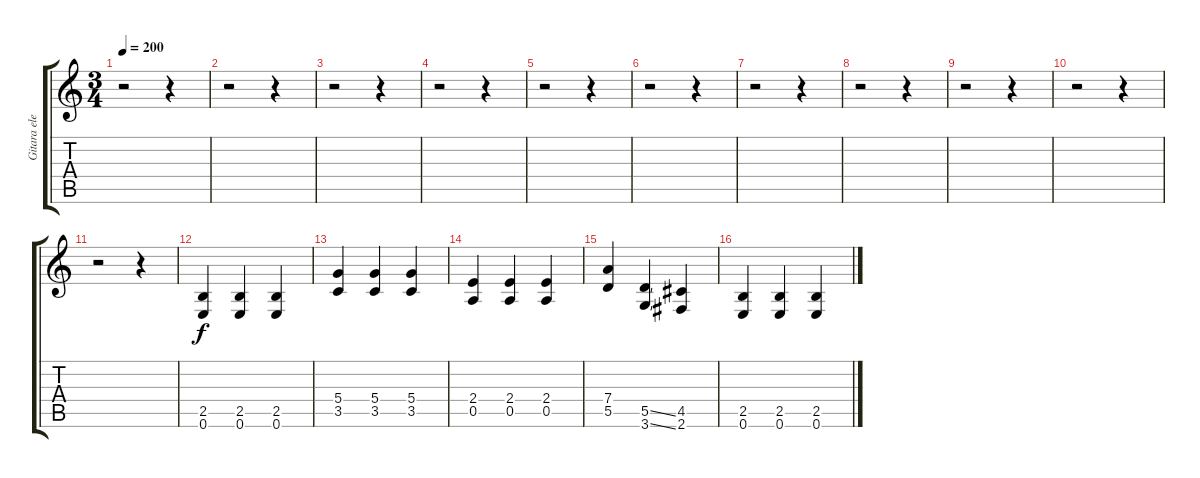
\track ("Gitara elektryczna 2" "Gitara ele") {instrument overdrivenguitar}
\staff {score tabs}
\tuning (E4 B3 G3 D3 A2 E2) {hide}
\ts (3 4)
\tempo 200
\clef g2
\ks c
r.2{dy f} r.4 |
r.2 r.4 |
r.2 r.4 |
r.2 r.4 |
r.2 r.4 |
r.2 r.4 |
r.2 r.4 |
r.2 r.4 |
r.2 r.4 |
r.2 r.4 |
r.2 r.4 |
(2.5 0.6).4 (2.5 0.6).4 (2.5 0.6).4 |
(5.4 3.5).4 (5.4 3.5).4 (5.4 3.5).4 |
(2.4 0.5).4 (2.4 0.5).4 (2.4 0.5).4 |
(7.4 5.5).4 (5.5{ss} 3.6{ss}).4 (4.5 2.6).4 |
(2.5 0.6).4 (2.5 0.6).4 (2.5 0.6).4
